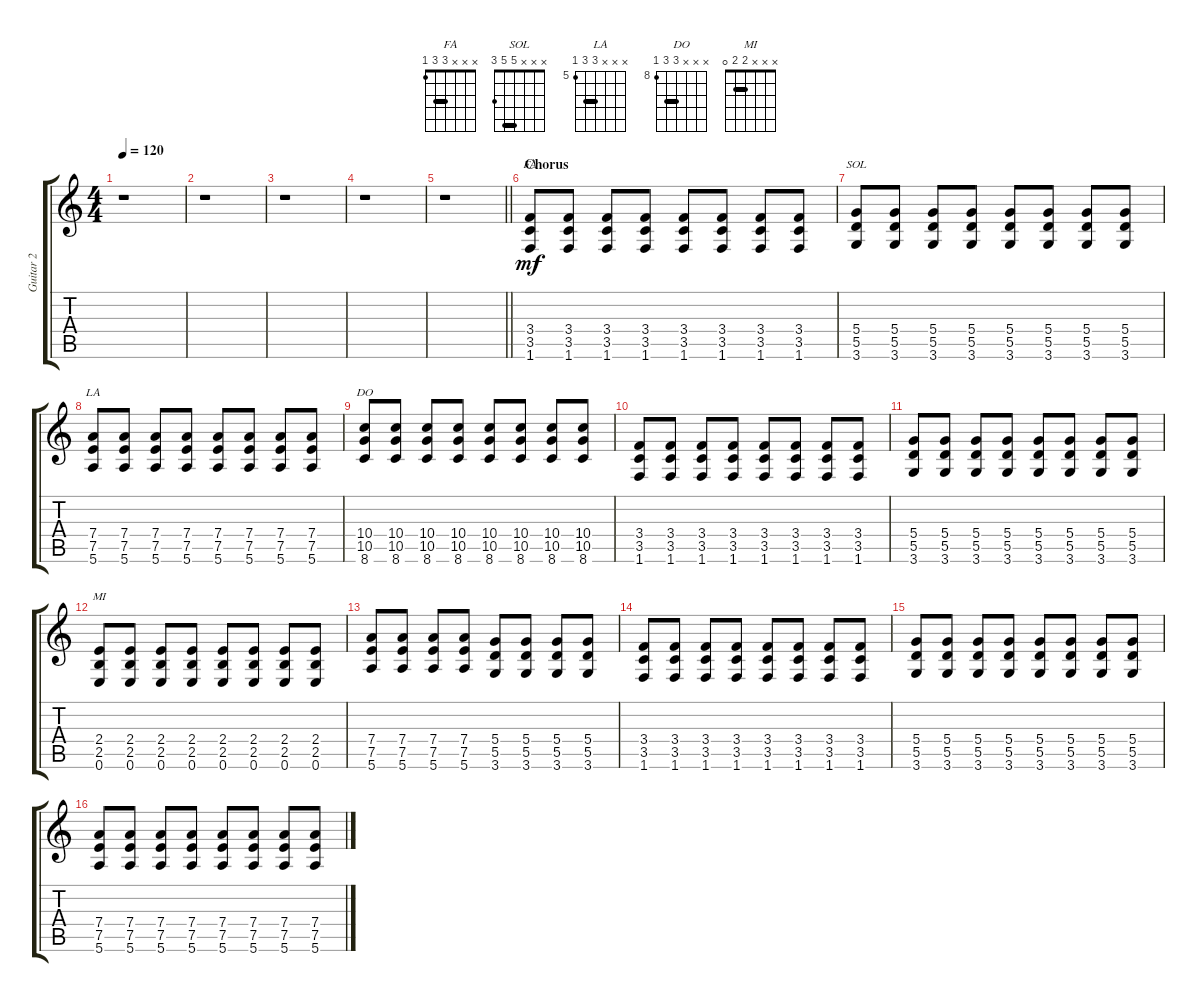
\track ("Guitar 2" "Guitar 2") {instrument overdrivenguitar}
\staff {score tabs}
\tuning (E4 B3 G3 D3 A2 E2) {hide}
\chord ("FA" x x x 3 3 1) {barre 3}
\chord ("SOL" x x x 5 5 3) {barre 5}
\chord ("LA" x x x 7 7 5) {firstfret 5 barre 7}
\chord ("DO" x x x 10 10 8) {firstfret 8 barre 10}
\chord ("MI" x x x 2 2 0) {barre 2}
\ts (4 4)
\tempo 120
\clef g2
\ks c
r.1{dy mf} |
r.1 |
r.1 |
r.1 |
\barLineRight lightlight
r.1 |
\section ("" "Chorus")
(3.4 3.5 1.6).8{ch "FA"} (3.4 3.5 1.6).8 (3.4 3.5 1.6).8 (3.4 3.5 1.6).8 (3.4 3.5 1.6).8 (3.4 3.5 1.6).8 (3.4 3.5 1.6).8 (3.4 3.5 1.6).8 |
(5.4 5.5 3.6).8{ch "SOL"} (5.4 5.5 3.6).8 (5.4 5.5 3.6).8 (5.4 5.5 3.6).8 (5.4 5.5 3.6).8 (5.4 5.5 3.6).8 (5.4 5.5 3.6).8 (5.4 5.5 3.6).8 |
(7.4 7.5 5.6).8{ch "LA"} (7.4 7.5 5.6).8 (7.4 7.5 5.6).8 (7.4 7.5 5.6).8 (7.4 7.5 5.6).8 (7.4 7.5 5.6).8 (7.4 7.5 5.6).8 (7.4 7.5 5.6).8 |
(10.4 10.5 8.6).8{ch "DO"} (10.4 10.5 8.6).8 (10.4 10.5 8.6).8 (10.4 10.5 8.6).8 (10.4 10.5 8.6).8 (10.4 10.5 8.6).8 (10.4 10.5 8.6).8 (10.4 10.5 8.6).8 |
(3.4 3.5 1.6).8 (3.4 3.5 1.6).8 (3.4 3.5 1.6).8 (3.4 3.5 1.6).8 (3.4 3.5 1.6).8 (3.4 3.5 1.6).8 (3.4 3.5 1.6).8 (3.4 3.5 1.6).8 |
(5.4 5.5 3.6).8 (5.4 5.5 3.6).8 (5.4 5.5 3.6).8 (5.4 5.5 3.6).8 (5.4 5.5 3.6).8 (5.4 5.5 3.6).8 (5.4 5.5 3.6).8 (5.4 5.5 3.6).8 |
(2.4 2.5 0.6).8{ch "MI"} (2.4 2.5 0.6).8 (2.4 2.5 0.6).8 (2.4 2.5 0.6).8 (2.4 2.5 0.6).8 (2.4 2.5 0.6).8 (2.4 2.5 0.6).8 (2.4 2.5 0.6).8 |
(7.4 7.5 5.6).8 (7.4 7.5 5.6).8 (7.4 7.5 5.6).8 (7.4 7.5 5.6).8 (5.4 5.5 3.6).8 (5.4 5.5 3.6).8 (5.4 5.5 3.6).8 (5.4 5.5 3.6).8 |
(3.4 3.5 1.6).8 (3.4 3.5 1.6).8 (3.4 3.5 1.6).8 (3.4 3.5 1.6).8 (3.4 3.5 1.6).8 (3.4 3.5 1.6).8 (3.4 3.5 1.6).8 (3.4 3.5 1.6).8 |
(5.4 5.5 3.6).8 (5.4 5.5 3.6).8 (5.4 5.5 3.6).8 (5.4 5.5 3.6).8 (5.4 5.5 3.6).8 (5.4 5.5 3.6).8 (5.4 5.5 3.6).8 (5.4 5.5 3.6).8 |
(7.4 7.5 5.6).8 (7.4 7.5 5.6).8 (7.4 7.5 5.6).8 (7.4 7.5 5.6).8 (7.4 7.5 5.6).8 (7.4 7.5 5.6).8 (7.4 7.5 5.6).8 (7.4 7.5 5.6).8
